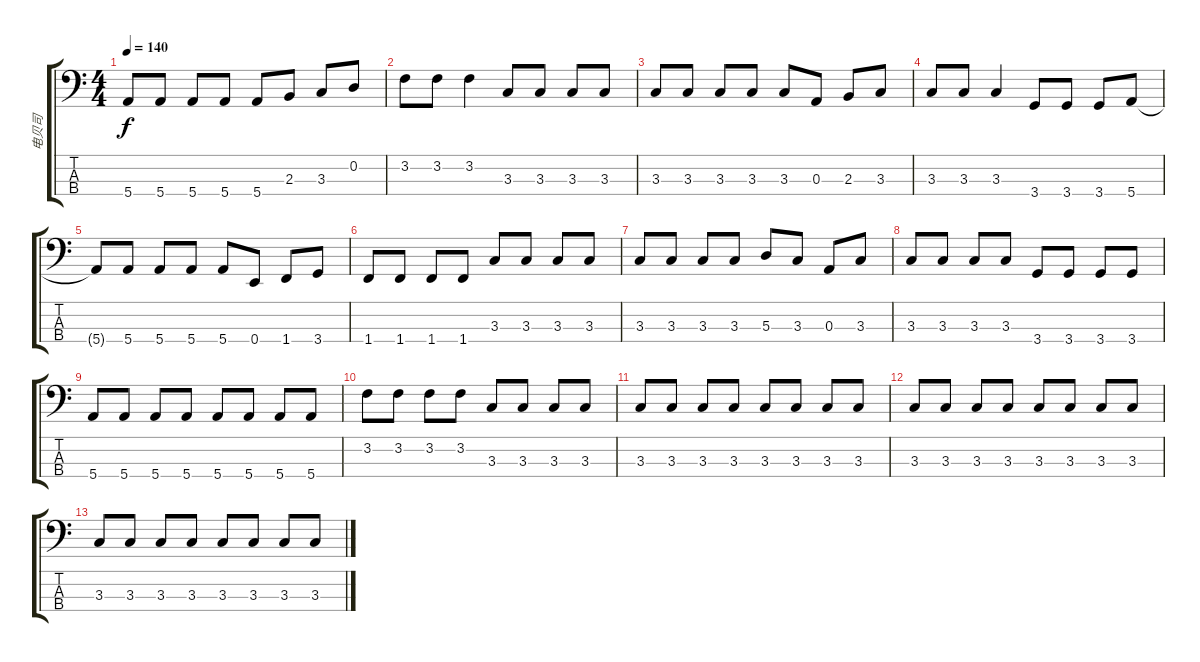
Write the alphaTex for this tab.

\track ("电贝司" "电贝司") {instrument electricbassfinger}
\staff {score tabs}
\tuning (G2 D2 A1 E1) {hide}
\ts (4 4)
\tempo 140
\clef f4
\ks c
5.4{t}.8{dy f} 5.4.8 5.4.8 5.4.8 5.4.8 2.3.8 3.3.8 0.2.8 |
3.2.8 3.2.8 3.2.4 3.3.8 3.3.8 3.3.8 3.3.8 |
3.3.8 3.3.8 3.3.8 3.3.8 3.3.8 0.3.8 2.3.8 3.3.8 |
3.3.8 3.3.8 3.3.4 3.4.8 3.4.8 3.4.8 5.4.8 |
5.4{t}.8 5.4.8 5.4.8 5.4.8 5.4.8 0.4.8 1.4.8 3.4.8 |
1.4.8 1.4.8 1.4.8 1.4.8 3.3.8 3.3.8 3.3.8 3.3.8 |
3.3.8 3.3.8 3.3.8 3.3.8 5.3.8 3.3.8 0.3.8 3.3.8 |
3.3.8{volume 15} 3.3.8 3.3.8 3.3.8 3.4.8{volume 14} 3.4.8 3.4.8{volume 13} 3.4.8 |
5.4.8{volume 11} 5.4.8 5.4.8{volume 10} 5.4.8 5.4.8{volume 9} 5.4.8 5.4.8{volume 8} 5.4.8 |
3.2.8{volume 6} 3.2.8 3.2.8 3.2.8 3.3.8 3.3.8 3.3.8 3.3.8 |
3.3.8{volume 5} 3.3.8 3.3.8 3.3.8 3.3.8 3.3.8 3.3.8 3.3.8 |
3.3.8{volume 4} 3.3.8 3.3.8 3.3.8 3.3.8 3.3.8 3.3.8 3.3.8 |
3.3.8{volume 3} 3.3.8 3.3.8{volume 2} 3.3.8 3.3.8 3.3.8 3.3.8 3.3.8
